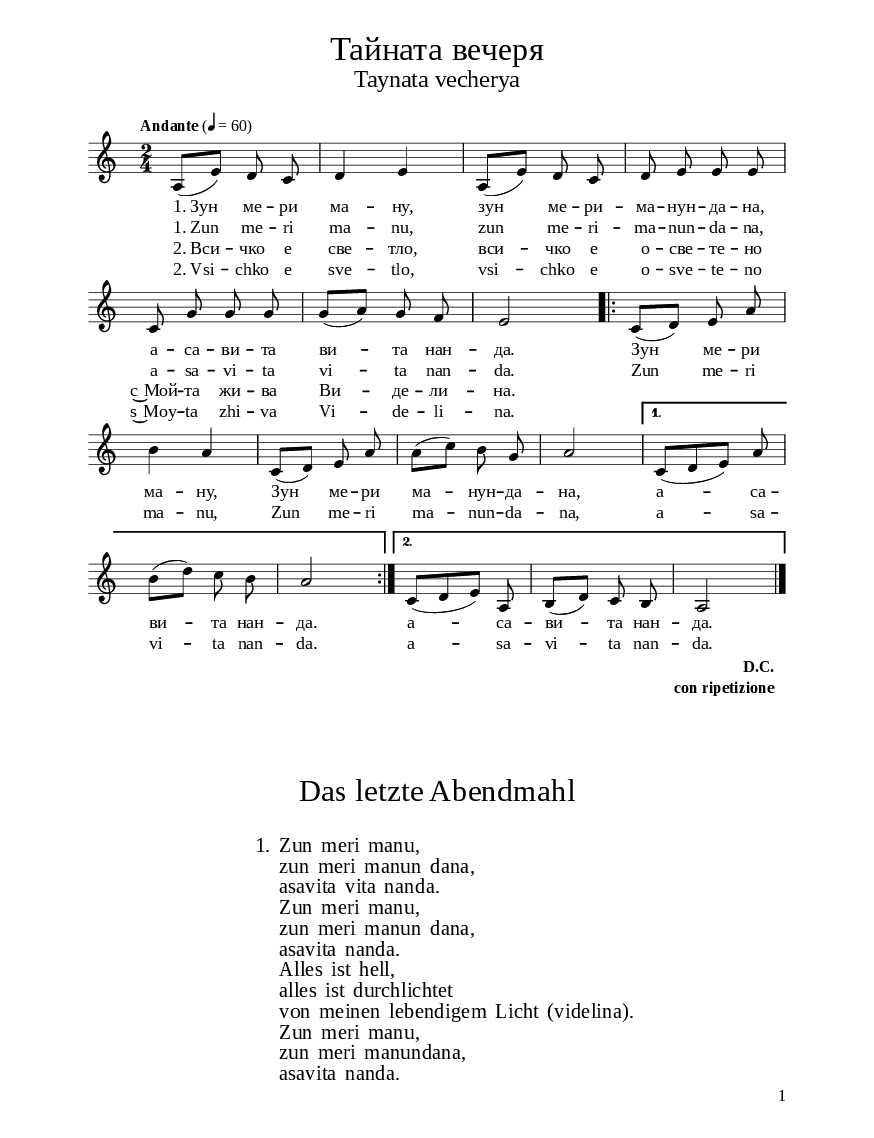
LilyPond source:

\version "2.22.1"

% include paper part and global functions
\include "include/globals.ily"

\bookpart {
  \include "include/bookpart-paper.ily"
  \score {
    \include "include/score-layout.ily"

    \new Voice \absolute  {
      \clef treble
      \key a \minor
      \time 2/4
      \tempoFunc "Andante" 4 "60"
      \autoBeamOff

      a8 ([ e'8 ]) d'8 c'8 | d'4 e'4 | a8 ([ e'8 ])  d'8 c'8 | d'8 e'8 e'8 e'8 \break |
      c'8 g'8 g'8 g'8 | g'8 ([a'8]) g'8 f'8 | e'2 \repeat volta 2 {
        c'8 ([ d'8 ]) e'8 a'8 |\break
        b'4 a'4 | c'8 ([ d'8 ]) e'8 a'8 | a'8 ([ c''8 ]) b'8 g'8 | a'2 |
      } \alternative {
        {
          c'8 ([ d' e' ]) a'  | \break
          b'8 ([ d''8 ]) c''8 b'8 | a'2 |
        } {  c'8 ([ d'8 e'8 ]) a8 | b8 ([ d'8 ]) c'8 b8 | a2 | \bar "|." \break }
      }
    }

    \addlyrics {
      "1. Зун" ме -- ри ма -- ну, зун ме -- ри -- ма -- нун -- да -- на,
      а -- са -- ви -- та ви -- та нан -- да. Зун ме -- ри
      ма -- ну, Зун ме -- ри ма -- нун -- да -- на, а -- са --
      ви -- та  нан -- да.  а -- са -- ви -- та  нан -- да.
    }

    \addlyrics {
      "1. Zun" me -- ri ma -- nu, zun me -- ri -- ma -- nun -- da -- na,
      a -- sa -- vi -- ta vi -- ta nan -- da. Zun me -- ri
      ma -- nu, Zun me -- ri ma -- nun -- da -- na, a -- sa --
      vi -- ta  nan -- da.  a -- sa -- vi -- ta  nan -- da.
    }

    \addlyrics {
      "2. Вси" -- чко е све -- тло, вси -- чко е о -- све -- те -- но
      с~Мой -- та жи -- ва Ви -- де -- ли -- на.
    }

    \addlyrics {
      "2. Vsi" -- chko e sve -- tlo, vsi -- chko e o -- sve -- te -- no
      s~Moy -- ta zhi -- va Vi -- de -- li -- na.
    }

    \header {
      title = \titleFunc "Тайната вечеря" "Taynata vecherya"
    }

    \midi{}

  } % score
  \markup \dc-two "D.C." "con ripetizione"
  \markup \empty-three

  % include foreign translation(s) of the song
  \version "2.22.1"

\markup \fill-line { \fontsize #deTitleFontSize "Das letzte Abendmahl" }
\markup \null
\markup \null
\markup \fontsize #deCoupletFontSize {
  \hspace #16
  \override #`(baseline-skip . ,deCoupletBaselineSkip)

  \column {
     \line { " " }
      \line { 1.  Zun meri manu, }
      \line {   "   " zun meri manun dana, }
      \line {   "   " asavita vita nanda. }
      \line {   "   " Zun meri manu, }
      \line {   "   " zun meri manun dana, }

\line {   "   " asavita nanda. }

\line {   "   " Alles ist hell, }

\line {   "   " alles ist durchlichtet }

\line {   "   " von meinen lebendigem Licht (videlina). }

\line {   "   " Zun meri manu, }

\line {   "   " zun meri manundana, }

\line {   "   " asavita nanda. }
    }
}


} % bookpart
